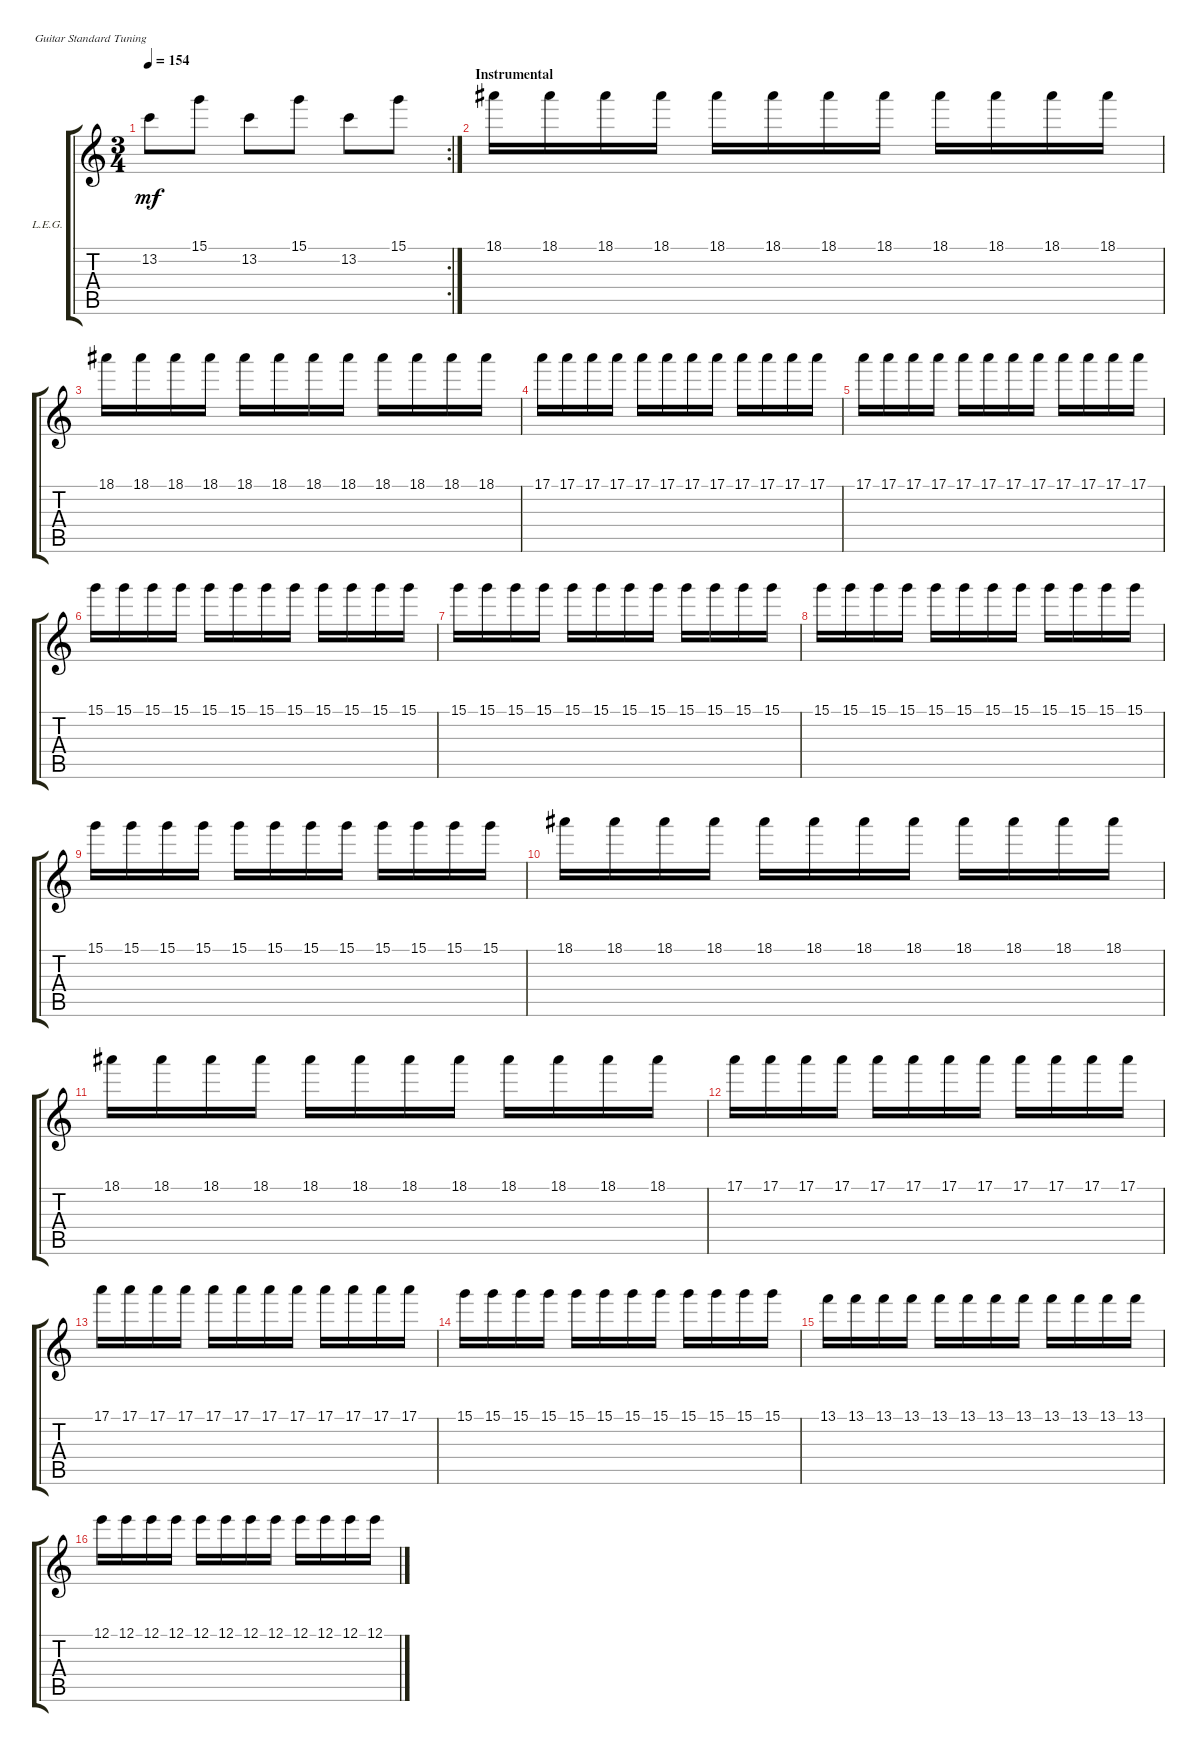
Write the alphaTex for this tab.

\defaultSystemsLayout 4
\bracketExtendMode groupsimilarinstruments
\firstSystemTrackNameOrientation horizontal
\otherSystemsTrackNameOrientation horizontal
\track ("Lead Electric Guitar" "L.E.G.") {multiBarRest instrument acousticgrandpiano}
\staff {score tabs}
\tuning (E4 B3 G3 D3 A2 E2)
\displaytranspose 12
\rc 2
\ts (3 4)
\tempo 154
\clef g2
\ks c
13.2.8{lyrics (0 "") lyrics (1 "") lyrics (2 "") lyrics (3 "") lyrics (4 "") dy mf} 15.1.8{lyrics (0 "") lyrics (1 "") lyrics (2 "") lyrics (3 "") lyrics (4 "")} 13.2.8{lyrics (0 "") lyrics (1 "") lyrics (2 "") lyrics (3 "") lyrics (4 "")} 15.1.8{lyrics (0 "") lyrics (1 "") lyrics (2 "") lyrics (3 "") lyrics (4 "")} 13.2.8{lyrics (0 "") lyrics (1 "") lyrics (2 "") lyrics (3 "") lyrics (4 "")} 15.1.8{lyrics (0 "") lyrics (1 "") lyrics (2 "") lyrics (3 "") lyrics (4 "")} |
\section ("" "Instrumental")
18.1.16{lyrics (0 "") lyrics (1 "") lyrics (2 "") lyrics (3 "") lyrics (4 "")} 18.1.16{lyrics (0 "") lyrics (1 "") lyrics (2 "") lyrics (3 "") lyrics (4 "")} 18.1.16{lyrics (0 "") lyrics (1 "") lyrics (2 "") lyrics (3 "") lyrics (4 "")} 18.1.16{lyrics (0 "") lyrics (1 "") lyrics (2 "") lyrics (3 "") lyrics (4 "")} 18.1.16{lyrics (0 "") lyrics (1 "") lyrics (2 "") lyrics (3 "") lyrics (4 "")} 18.1.16{lyrics (0 "") lyrics (1 "") lyrics (2 "") lyrics (3 "") lyrics (4 "")} 18.1.16{lyrics (0 "") lyrics (1 "") lyrics (2 "") lyrics (3 "") lyrics (4 "")} 18.1.16{lyrics (0 "") lyrics (1 "") lyrics (2 "") lyrics (3 "") lyrics (4 "")} 18.1.16{lyrics (0 "") lyrics (1 "") lyrics (2 "") lyrics (3 "") lyrics (4 "")} 18.1.16{lyrics (0 "") lyrics (1 "") lyrics (2 "") lyrics (3 "") lyrics (4 "")} 18.1.16{lyrics (0 "") lyrics (1 "") lyrics (2 "") lyrics (3 "") lyrics (4 "")} 18.1.16{lyrics (0 "") lyrics (1 "") lyrics (2 "") lyrics (3 "") lyrics (4 "")} |
18.1.16{lyrics (0 "") lyrics (1 "") lyrics (2 "") lyrics (3 "") lyrics (4 "")} 18.1.16{lyrics (0 "") lyrics (1 "") lyrics (2 "") lyrics (3 "") lyrics (4 "")} 18.1.16{lyrics (0 "") lyrics (1 "") lyrics (2 "") lyrics (3 "") lyrics (4 "")} 18.1.16{lyrics (0 "") lyrics (1 "") lyrics (2 "") lyrics (3 "") lyrics (4 "")} 18.1.16{lyrics (0 "") lyrics (1 "") lyrics (2 "") lyrics (3 "") lyrics (4 "")} 18.1.16{lyrics (0 "") lyrics (1 "") lyrics (2 "") lyrics (3 "") lyrics (4 "")} 18.1.16{lyrics (0 "") lyrics (1 "") lyrics (2 "") lyrics (3 "") lyrics (4 "")} 18.1.16{lyrics (0 "") lyrics (1 "") lyrics (2 "") lyrics (3 "") lyrics (4 "")} 18.1.16{lyrics (0 "") lyrics (1 "") lyrics (2 "") lyrics (3 "") lyrics (4 "")} 18.1.16{lyrics (0 "") lyrics (1 "") lyrics (2 "") lyrics (3 "") lyrics (4 "")} 18.1.16{lyrics (0 "") lyrics (1 "") lyrics (2 "") lyrics (3 "") lyrics (4 "")} 18.1.16{lyrics (0 "") lyrics (1 "") lyrics (2 "") lyrics (3 "") lyrics (4 "")} |
17.1.16{lyrics (0 "") lyrics (1 "") lyrics (2 "") lyrics (3 "") lyrics (4 "")} 17.1.16{lyrics (0 "") lyrics (1 "") lyrics (2 "") lyrics (3 "") lyrics (4 "")} 17.1.16{lyrics (0 "") lyrics (1 "") lyrics (2 "") lyrics (3 "") lyrics (4 "")} 17.1.16{lyrics (0 "") lyrics (1 "") lyrics (2 "") lyrics (3 "") lyrics (4 "")} 17.1.16{lyrics (0 "") lyrics (1 "") lyrics (2 "") lyrics (3 "") lyrics (4 "")} 17.1.16{lyrics (0 "") lyrics (1 "") lyrics (2 "") lyrics (3 "") lyrics (4 "")} 17.1.16{lyrics (0 "") lyrics (1 "") lyrics (2 "") lyrics (3 "") lyrics (4 "")} 17.1.16{lyrics (0 "") lyrics (1 "") lyrics (2 "") lyrics (3 "") lyrics (4 "")} 17.1.16{lyrics (0 "") lyrics (1 "") lyrics (2 "") lyrics (3 "") lyrics (4 "")} 17.1.16{lyrics (0 "") lyrics (1 "") lyrics (2 "") lyrics (3 "") lyrics (4 "")} 17.1.16{lyrics (0 "") lyrics (1 "") lyrics (2 "") lyrics (3 "") lyrics (4 "")} 17.1.16{lyrics (0 "") lyrics (1 "") lyrics (2 "") lyrics (3 "") lyrics (4 "")} |
17.1.16{lyrics (0 "") lyrics (1 "") lyrics (2 "") lyrics (3 "") lyrics (4 "")} 17.1.16{lyrics (0 "") lyrics (1 "") lyrics (2 "") lyrics (3 "") lyrics (4 "")} 17.1.16{lyrics (0 "") lyrics (1 "") lyrics (2 "") lyrics (3 "") lyrics (4 "")} 17.1.16{lyrics (0 "") lyrics (1 "") lyrics (2 "") lyrics (3 "") lyrics (4 "")} 17.1.16{lyrics (0 "") lyrics (1 "") lyrics (2 "") lyrics (3 "") lyrics (4 "")} 17.1.16{lyrics (0 "") lyrics (1 "") lyrics (2 "") lyrics (3 "") lyrics (4 "")} 17.1.16{lyrics (0 "") lyrics (1 "") lyrics (2 "") lyrics (3 "") lyrics (4 "")} 17.1.16{lyrics (0 "") lyrics (1 "") lyrics (2 "") lyrics (3 "") lyrics (4 "")} 17.1.16{lyrics (0 "") lyrics (1 "") lyrics (2 "") lyrics (3 "") lyrics (4 "")} 17.1.16{lyrics (0 "") lyrics (1 "") lyrics (2 "") lyrics (3 "") lyrics (4 "")} 17.1.16{lyrics (0 "") lyrics (1 "") lyrics (2 "") lyrics (3 "") lyrics (4 "")} 17.1.16{lyrics (0 "") lyrics (1 "") lyrics (2 "") lyrics (3 "") lyrics (4 "")} |
15.1.16{lyrics (0 "") lyrics (1 "") lyrics (2 "") lyrics (3 "") lyrics (4 "")} 15.1.16{lyrics (0 "") lyrics (1 "") lyrics (2 "") lyrics (3 "") lyrics (4 "")} 15.1.16{lyrics (0 "") lyrics (1 "") lyrics (2 "") lyrics (3 "") lyrics (4 "")} 15.1.16{lyrics (0 "") lyrics (1 "") lyrics (2 "") lyrics (3 "") lyrics (4 "")} 15.1.16{lyrics (0 "") lyrics (1 "") lyrics (2 "") lyrics (3 "") lyrics (4 "")} 15.1.16{lyrics (0 "") lyrics (1 "") lyrics (2 "") lyrics (3 "") lyrics (4 "")} 15.1.16{lyrics (0 "") lyrics (1 "") lyrics (2 "") lyrics (3 "") lyrics (4 "")} 15.1.16{lyrics (0 "") lyrics (1 "") lyrics (2 "") lyrics (3 "") lyrics (4 "")} 15.1.16{lyrics (0 "") lyrics (1 "") lyrics (2 "") lyrics (3 "") lyrics (4 "")} 15.1.16{lyrics (0 "") lyrics (1 "") lyrics (2 "") lyrics (3 "") lyrics (4 "")} 15.1.16{lyrics (0 "") lyrics (1 "") lyrics (2 "") lyrics (3 "") lyrics (4 "")} 15.1.16{lyrics (0 "") lyrics (1 "") lyrics (2 "") lyrics (3 "") lyrics (4 "")} |
15.1.16{lyrics (0 "") lyrics (1 "") lyrics (2 "") lyrics (3 "") lyrics (4 "")} 15.1.16{lyrics (0 "") lyrics (1 "") lyrics (2 "") lyrics (3 "") lyrics (4 "")} 15.1.16{lyrics (0 "") lyrics (1 "") lyrics (2 "") lyrics (3 "") lyrics (4 "")} 15.1.16{lyrics (0 "") lyrics (1 "") lyrics (2 "") lyrics (3 "") lyrics (4 "")} 15.1.16{lyrics (0 "") lyrics (1 "") lyrics (2 "") lyrics (3 "") lyrics (4 "")} 15.1.16{lyrics (0 "") lyrics (1 "") lyrics (2 "") lyrics (3 "") lyrics (4 "")} 15.1.16{lyrics (0 "") lyrics (1 "") lyrics (2 "") lyrics (3 "") lyrics (4 "")} 15.1.16{lyrics (0 "") lyrics (1 "") lyrics (2 "") lyrics (3 "") lyrics (4 "")} 15.1.16{lyrics (0 "") lyrics (1 "") lyrics (2 "") lyrics (3 "") lyrics (4 "")} 15.1.16{lyrics (0 "") lyrics (1 "") lyrics (2 "") lyrics (3 "") lyrics (4 "")} 15.1.16{lyrics (0 "") lyrics (1 "") lyrics (2 "") lyrics (3 "") lyrics (4 "")} 15.1.16{lyrics (0 "") lyrics (1 "") lyrics (2 "") lyrics (3 "") lyrics (4 "")} |
15.1.16{lyrics (0 "") lyrics (1 "") lyrics (2 "") lyrics (3 "") lyrics (4 "")} 15.1.16{lyrics (0 "") lyrics (1 "") lyrics (2 "") lyrics (3 "") lyrics (4 "")} 15.1.16{lyrics (0 "") lyrics (1 "") lyrics (2 "") lyrics (3 "") lyrics (4 "")} 15.1.16{lyrics (0 "") lyrics (1 "") lyrics (2 "") lyrics (3 "") lyrics (4 "")} 15.1.16{lyrics (0 "") lyrics (1 "") lyrics (2 "") lyrics (3 "") lyrics (4 "")} 15.1.16{lyrics (0 "") lyrics (1 "") lyrics (2 "") lyrics (3 "") lyrics (4 "")} 15.1.16{lyrics (0 "") lyrics (1 "") lyrics (2 "") lyrics (3 "") lyrics (4 "")} 15.1.16{lyrics (0 "") lyrics (1 "") lyrics (2 "") lyrics (3 "") lyrics (4 "")} 15.1.16{lyrics (0 "") lyrics (1 "") lyrics (2 "") lyrics (3 "") lyrics (4 "")} 15.1.16{lyrics (0 "") lyrics (1 "") lyrics (2 "") lyrics (3 "") lyrics (4 "")} 15.1.16{lyrics (0 "") lyrics (1 "") lyrics (2 "") lyrics (3 "") lyrics (4 "")} 15.1.16{lyrics (0 "") lyrics (1 "") lyrics (2 "") lyrics (3 "") lyrics (4 "")} |
15.1.16{lyrics (0 "") lyrics (1 "") lyrics (2 "") lyrics (3 "") lyrics (4 "")} 15.1.16{lyrics (0 "") lyrics (1 "") lyrics (2 "") lyrics (3 "") lyrics (4 "")} 15.1.16{lyrics (0 "") lyrics (1 "") lyrics (2 "") lyrics (3 "") lyrics (4 "")} 15.1.16{lyrics (0 "") lyrics (1 "") lyrics (2 "") lyrics (3 "") lyrics (4 "")} 15.1.16{lyrics (0 "") lyrics (1 "") lyrics (2 "") lyrics (3 "") lyrics (4 "")} 15.1.16{lyrics (0 "") lyrics (1 "") lyrics (2 "") lyrics (3 "") lyrics (4 "")} 15.1.16{lyrics (0 "") lyrics (1 "") lyrics (2 "") lyrics (3 "") lyrics (4 "")} 15.1.16{lyrics (0 "") lyrics (1 "") lyrics (2 "") lyrics (3 "") lyrics (4 "")} 15.1.16{lyrics (0 "") lyrics (1 "") lyrics (2 "") lyrics (3 "") lyrics (4 "")} 15.1.16{lyrics (0 "") lyrics (1 "") lyrics (2 "") lyrics (3 "") lyrics (4 "")} 15.1.16{lyrics (0 "") lyrics (1 "") lyrics (2 "") lyrics (3 "") lyrics (4 "")} 15.1.16{lyrics (0 "") lyrics (1 "") lyrics (2 "") lyrics (3 "") lyrics (4 "")} |
18.1.16{lyrics (0 "") lyrics (1 "") lyrics (2 "") lyrics (3 "") lyrics (4 "")} 18.1.16{lyrics (0 "") lyrics (1 "") lyrics (2 "") lyrics (3 "") lyrics (4 "")} 18.1.16{lyrics (0 "") lyrics (1 "") lyrics (2 "") lyrics (3 "") lyrics (4 "")} 18.1.16{lyrics (0 "") lyrics (1 "") lyrics (2 "") lyrics (3 "") lyrics (4 "")} 18.1.16{lyrics (0 "") lyrics (1 "") lyrics (2 "") lyrics (3 "") lyrics (4 "")} 18.1.16{lyrics (0 "") lyrics (1 "") lyrics (2 "") lyrics (3 "") lyrics (4 "")} 18.1.16{lyrics (0 "") lyrics (1 "") lyrics (2 "") lyrics (3 "") lyrics (4 "")} 18.1.16{lyrics (0 "") lyrics (1 "") lyrics (2 "") lyrics (3 "") lyrics (4 "")} 18.1.16{lyrics (0 "") lyrics (1 "") lyrics (2 "") lyrics (3 "") lyrics (4 "")} 18.1.16{lyrics (0 "") lyrics (1 "") lyrics (2 "") lyrics (3 "") lyrics (4 "")} 18.1.16{lyrics (0 "") lyrics (1 "") lyrics (2 "") lyrics (3 "") lyrics (4 "")} 18.1.16{lyrics (0 "") lyrics (1 "") lyrics (2 "") lyrics (3 "") lyrics (4 "")} |
18.1.16{lyrics (0 "") lyrics (1 "") lyrics (2 "") lyrics (3 "") lyrics (4 "")} 18.1.16{lyrics (0 "") lyrics (1 "") lyrics (2 "") lyrics (3 "") lyrics (4 "")} 18.1.16{lyrics (0 "") lyrics (1 "") lyrics (2 "") lyrics (3 "") lyrics (4 "")} 18.1.16{lyrics (0 "") lyrics (1 "") lyrics (2 "") lyrics (3 "") lyrics (4 "")} 18.1.16{lyrics (0 "") lyrics (1 "") lyrics (2 "") lyrics (3 "") lyrics (4 "")} 18.1.16{lyrics (0 "") lyrics (1 "") lyrics (2 "") lyrics (3 "") lyrics (4 "")} 18.1.16{lyrics (0 "") lyrics (1 "") lyrics (2 "") lyrics (3 "") lyrics (4 "")} 18.1.16{lyrics (0 "") lyrics (1 "") lyrics (2 "") lyrics (3 "") lyrics (4 "")} 18.1.16{lyrics (0 "") lyrics (1 "") lyrics (2 "") lyrics (3 "") lyrics (4 "")} 18.1.16{lyrics (0 "") lyrics (1 "") lyrics (2 "") lyrics (3 "") lyrics (4 "")} 18.1.16{lyrics (0 "") lyrics (1 "") lyrics (2 "") lyrics (3 "") lyrics (4 "")} 18.1.16{lyrics (0 "") lyrics (1 "") lyrics (2 "") lyrics (3 "") lyrics (4 "")} |
17.1.16{lyrics (0 "") lyrics (1 "") lyrics (2 "") lyrics (3 "") lyrics (4 "")} 17.1.16{lyrics (0 "") lyrics (1 "") lyrics (2 "") lyrics (3 "") lyrics (4 "")} 17.1.16{lyrics (0 "") lyrics (1 "") lyrics (2 "") lyrics (3 "") lyrics (4 "")} 17.1.16{lyrics (0 "") lyrics (1 "") lyrics (2 "") lyrics (3 "") lyrics (4 "")} 17.1.16{lyrics (0 "") lyrics (1 "") lyrics (2 "") lyrics (3 "") lyrics (4 "")} 17.1.16{lyrics (0 "") lyrics (1 "") lyrics (2 "") lyrics (3 "") lyrics (4 "")} 17.1.16{lyrics (0 "") lyrics (1 "") lyrics (2 "") lyrics (3 "") lyrics (4 "")} 17.1.16{lyrics (0 "") lyrics (1 "") lyrics (2 "") lyrics (3 "") lyrics (4 "")} 17.1.16{lyrics (0 "") lyrics (1 "") lyrics (2 "") lyrics (3 "") lyrics (4 "")} 17.1.16{lyrics (0 "") lyrics (1 "") lyrics (2 "") lyrics (3 "") lyrics (4 "")} 17.1.16{lyrics (0 "") lyrics (1 "") lyrics (2 "") lyrics (3 "") lyrics (4 "")} 17.1.16{lyrics (0 "") lyrics (1 "") lyrics (2 "") lyrics (3 "") lyrics (4 "")} |
17.1.16{lyrics (0 "") lyrics (1 "") lyrics (2 "") lyrics (3 "") lyrics (4 "")} 17.1.16{lyrics (0 "") lyrics (1 "") lyrics (2 "") lyrics (3 "") lyrics (4 "")} 17.1.16{lyrics (0 "") lyrics (1 "") lyrics (2 "") lyrics (3 "") lyrics (4 "")} 17.1.16{lyrics (0 "") lyrics (1 "") lyrics (2 "") lyrics (3 "") lyrics (4 "")} 17.1.16{lyrics (0 "") lyrics (1 "") lyrics (2 "") lyrics (3 "") lyrics (4 "")} 17.1.16{lyrics (0 "") lyrics (1 "") lyrics (2 "") lyrics (3 "") lyrics (4 "")} 17.1.16{lyrics (0 "") lyrics (1 "") lyrics (2 "") lyrics (3 "") lyrics (4 "")} 17.1.16{lyrics (0 "") lyrics (1 "") lyrics (2 "") lyrics (3 "") lyrics (4 "")} 17.1.16{lyrics (0 "") lyrics (1 "") lyrics (2 "") lyrics (3 "") lyrics (4 "")} 17.1.16{lyrics (0 "") lyrics (1 "") lyrics (2 "") lyrics (3 "") lyrics (4 "")} 17.1.16{lyrics (0 "") lyrics (1 "") lyrics (2 "") lyrics (3 "") lyrics (4 "")} 17.1.16{lyrics (0 "") lyrics (1 "") lyrics (2 "") lyrics (3 "") lyrics (4 "")} |
15.1.16{lyrics (0 "") lyrics (1 "") lyrics (2 "") lyrics (3 "") lyrics (4 "")} 15.1.16{lyrics (0 "") lyrics (1 "") lyrics (2 "") lyrics (3 "") lyrics (4 "")} 15.1.16{lyrics (0 "") lyrics (1 "") lyrics (2 "") lyrics (3 "") lyrics (4 "")} 15.1.16{lyrics (0 "") lyrics (1 "") lyrics (2 "") lyrics (3 "") lyrics (4 "")} 15.1.16{lyrics (0 "") lyrics (1 "") lyrics (2 "") lyrics (3 "") lyrics (4 "")} 15.1.16{lyrics (0 "") lyrics (1 "") lyrics (2 "") lyrics (3 "") lyrics (4 "")} 15.1.16{lyrics (0 "") lyrics (1 "") lyrics (2 "") lyrics (3 "") lyrics (4 "")} 15.1.16{lyrics (0 "") lyrics (1 "") lyrics (2 "") lyrics (3 "") lyrics (4 "")} 15.1.16{lyrics (0 "") lyrics (1 "") lyrics (2 "") lyrics (3 "") lyrics (4 "")} 15.1.16{lyrics (0 "") lyrics (1 "") lyrics (2 "") lyrics (3 "") lyrics (4 "")} 15.1.16{lyrics (0 "") lyrics (1 "") lyrics (2 "") lyrics (3 "") lyrics (4 "")} 15.1.16{lyrics (0 "") lyrics (1 "") lyrics (2 "") lyrics (3 "") lyrics (4 "")} |
13.1.16{lyrics (0 "") lyrics (1 "") lyrics (2 "") lyrics (3 "") lyrics (4 "")} 13.1.16{lyrics (0 "") lyrics (1 "") lyrics (2 "") lyrics (3 "") lyrics (4 "")} 13.1.16{lyrics (0 "") lyrics (1 "") lyrics (2 "") lyrics (3 "") lyrics (4 "")} 13.1.16{lyrics (0 "") lyrics (1 "") lyrics (2 "") lyrics (3 "") lyrics (4 "")} 13.1.16{lyrics (0 "") lyrics (1 "") lyrics (2 "") lyrics (3 "") lyrics (4 "")} 13.1.16{lyrics (0 "") lyrics (1 "") lyrics (2 "") lyrics (3 "") lyrics (4 "")} 13.1.16{lyrics (0 "") lyrics (1 "") lyrics (2 "") lyrics (3 "") lyrics (4 "")} 13.1.16{lyrics (0 "") lyrics (1 "") lyrics (2 "") lyrics (3 "") lyrics (4 "")} 13.1.16{lyrics (0 "") lyrics (1 "") lyrics (2 "") lyrics (3 "") lyrics (4 "")} 13.1.16{lyrics (0 "") lyrics (1 "") lyrics (2 "") lyrics (3 "") lyrics (4 "")} 13.1.16{lyrics (0 "") lyrics (1 "") lyrics (2 "") lyrics (3 "") lyrics (4 "")} 13.1.16{lyrics (0 "") lyrics (1 "") lyrics (2 "") lyrics (3 "") lyrics (4 "")} |
12.1.16{lyrics (0 "") lyrics (1 "") lyrics (2 "") lyrics (3 "") lyrics (4 "")} 12.1.16{lyrics (0 "") lyrics (1 "") lyrics (2 "") lyrics (3 "") lyrics (4 "")} 12.1.16{lyrics (0 "") lyrics (1 "") lyrics (2 "") lyrics (3 "") lyrics (4 "")} 12.1.16{lyrics (0 "") lyrics (1 "") lyrics (2 "") lyrics (3 "") lyrics (4 "")} 12.1.16{lyrics (0 "") lyrics (1 "") lyrics (2 "") lyrics (3 "") lyrics (4 "")} 12.1.16{lyrics (0 "") lyrics (1 "") lyrics (2 "") lyrics (3 "") lyrics (4 "")} 12.1.16{lyrics (0 "") lyrics (1 "") lyrics (2 "") lyrics (3 "") lyrics (4 "")} 12.1.16{lyrics (0 "") lyrics (1 "") lyrics (2 "") lyrics (3 "") lyrics (4 "")} 12.1.16{lyrics (0 "") lyrics (1 "") lyrics (2 "") lyrics (3 "") lyrics (4 "")} 12.1.16{lyrics (0 "") lyrics (1 "") lyrics (2 "") lyrics (3 "") lyrics (4 "")} 12.1.16{lyrics (0 "") lyrics (1 "") lyrics (2 "") lyrics (3 "") lyrics (4 "")} 12.1.16{lyrics (0 "") lyrics (1 "") lyrics (2 "") lyrics (3 "") lyrics (4 "")}
